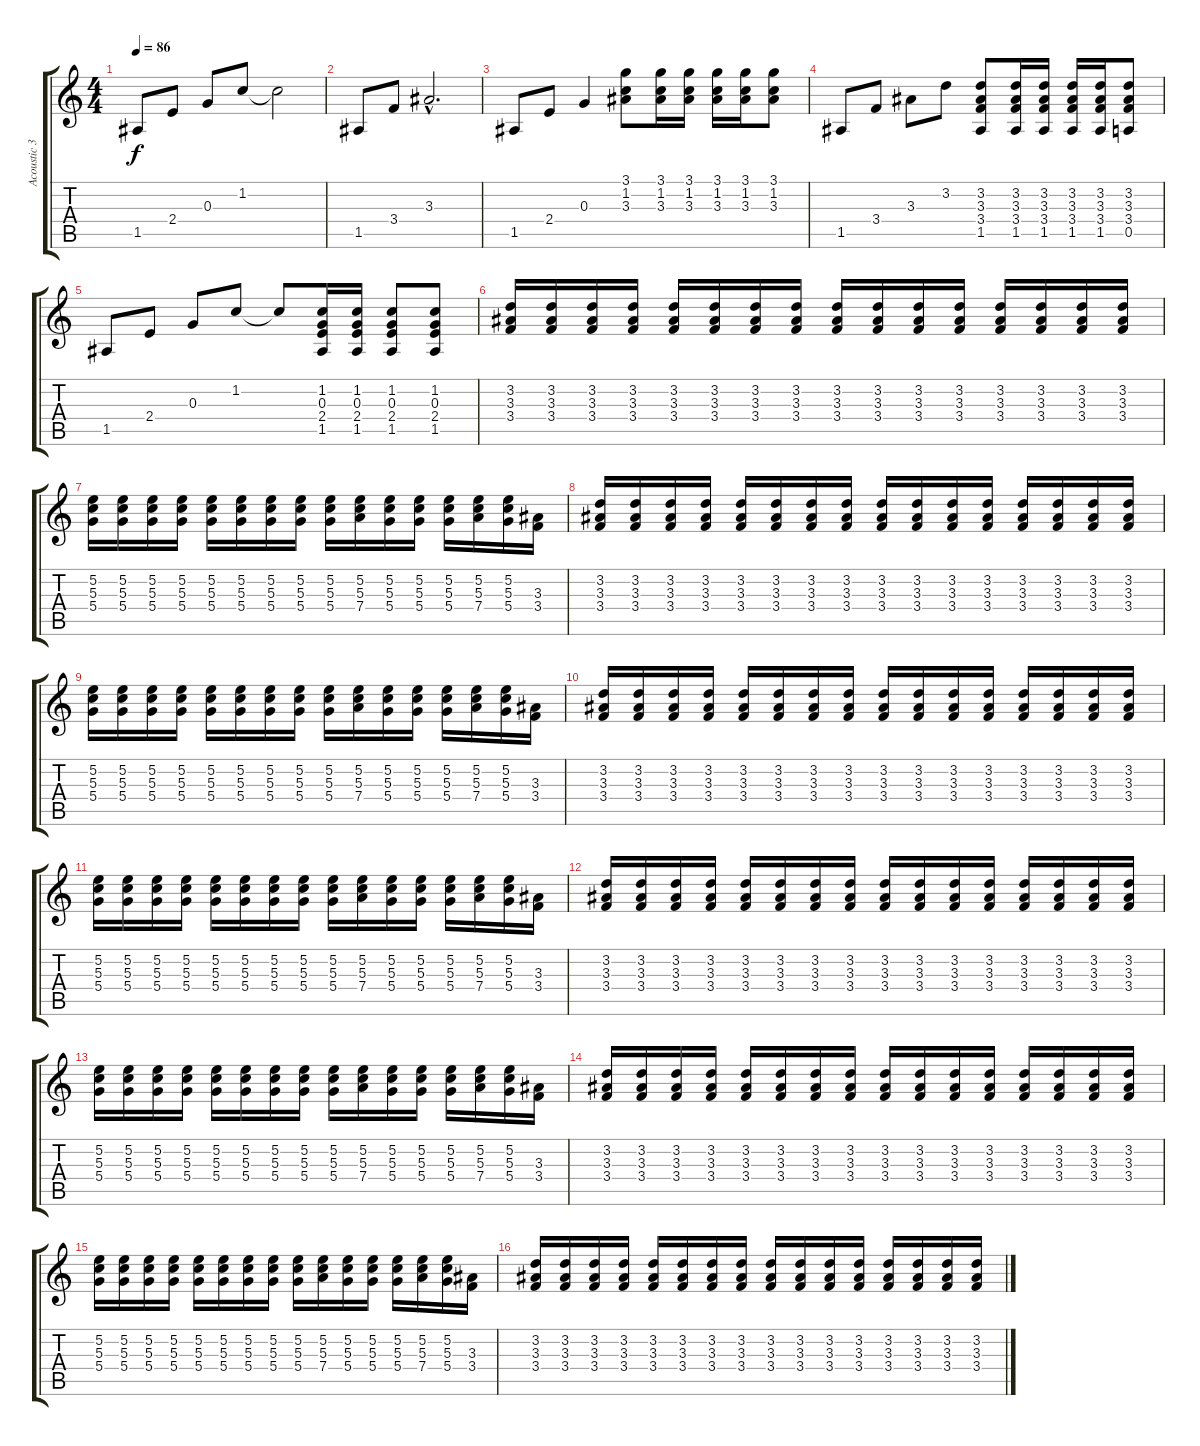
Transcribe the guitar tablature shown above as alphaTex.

\track ("Acoustic 3" "Acoustic 3") {instrument acousticguitarsteel}
\staff {score tabs}
\tuning (E4 B3 G3 D3 A2 E2) {hide}
\ts (4 4)
\tempo 86
\clef g2
\ks c
1.5.8{dy f} 2.4.8 0.3.8 1.2.8 1.2{t}.2 |
1.5.8 3.4.8 3.3{hac}.2{d} |
1.5.8 2.4.8 0.3.4 (3.1 1.2 3.3).8 (3.1 1.2 3.3).16 (3.1 1.2 3.3).16 (3.1 1.2 3.3).16 (3.1 1.2 3.3).16 (3.1 1.2 3.3).8 |
1.5.8 3.4.8 3.3.8 3.2.8 (3.2 3.3 3.4 1.5).8 (3.2 3.3 3.4 1.5).16 (3.2 3.3 3.4 1.5).16 (3.2 3.3 3.4 1.5).16 (3.2 3.3 3.4 1.5).16 (3.2 3.3 3.4 0.5).8 |
1.5.8 2.4.8 0.3.8 1.2.8 1.2{t}.8 (1.2 0.3 2.4 1.5).16 (1.2 0.3 2.4 1.5).16 (1.2 0.3 2.4 1.5).8 (1.2 0.3 2.4 1.5).8 |
(3.2 3.3 3.4).16 (3.2 3.3 3.4).16 (3.2 3.3 3.4).16 (3.2 3.3 3.4).16 (3.2 3.3 3.4).16 (3.2 3.3 3.4).16 (3.2 3.3 3.4).16 (3.2 3.3 3.4).16 (3.2 3.3 3.4).16 (3.2 3.3 3.4).16 (3.2 3.3 3.4).16 (3.2 3.3 3.4).16 (3.2 3.3 3.4).16 (3.2 3.3 3.4).16 (3.2 3.3 3.4).16 (3.2 3.3 3.4).16 |
(5.2 5.3 5.4).16 (5.2 5.3 5.4).16 (5.2 5.3 5.4).16 (5.2 5.3 5.4).16 (5.2 5.3 5.4).16 (5.2 5.3 5.4).16 (5.2 5.3 5.4).16 (5.2 5.3 5.4).16 (5.2 5.3 5.4).16 (5.2 5.3 7.4).16 (5.2 5.3 5.4).16 (5.2 5.3 5.4).16 (5.2 5.3 5.4).16 (5.2 5.3 7.4).16 (5.2 5.3 5.4).16 (3.3 3.4).16 |
(3.2 3.3 3.4).16 (3.2 3.3 3.4).16 (3.2 3.3 3.4).16 (3.2 3.3 3.4).16 (3.2 3.3 3.4).16 (3.2 3.3 3.4).16 (3.2 3.3 3.4).16 (3.2 3.3 3.4).16 (3.2 3.3 3.4).16 (3.2 3.3 3.4).16 (3.2 3.3 3.4).16 (3.2 3.3 3.4).16 (3.2 3.3 3.4).16 (3.2 3.3 3.4).16 (3.2 3.3 3.4).16 (3.2 3.3 3.4).16 |
(5.2 5.3 5.4).16 (5.2 5.3 5.4).16 (5.2 5.3 5.4).16 (5.2 5.3 5.4).16 (5.2 5.3 5.4).16 (5.2 5.3 5.4).16 (5.2 5.3 5.4).16 (5.2 5.3 5.4).16 (5.2 5.3 5.4).16 (5.2 5.3 7.4).16 (5.2 5.3 5.4).16 (5.2 5.3 5.4).16 (5.2 5.3 5.4).16 (5.2 5.3 7.4).16 (5.2 5.3 5.4).16 (3.3 3.4).16 |
(3.2 3.3 3.4).16 (3.2 3.3 3.4).16 (3.2 3.3 3.4).16 (3.2 3.3 3.4).16 (3.2 3.3 3.4).16 (3.2 3.3 3.4).16 (3.2 3.3 3.4).16 (3.2 3.3 3.4).16 (3.2 3.3 3.4).16 (3.2 3.3 3.4).16 (3.2 3.3 3.4).16 (3.2 3.3 3.4).16 (3.2 3.3 3.4).16 (3.2 3.3 3.4).16 (3.2 3.3 3.4).16 (3.2 3.3 3.4).16 |
(5.2 5.3 5.4).16 (5.2 5.3 5.4).16 (5.2 5.3 5.4).16 (5.2 5.3 5.4).16 (5.2 5.3 5.4).16 (5.2 5.3 5.4).16 (5.2 5.3 5.4).16 (5.2 5.3 5.4).16 (5.2 5.3 5.4).16 (5.2 5.3 7.4).16 (5.2 5.3 5.4).16 (5.2 5.3 5.4).16 (5.2 5.3 5.4).16 (5.2 5.3 7.4).16 (5.2 5.3 5.4).16 (3.3 3.4).16 |
(3.2 3.3 3.4).16 (3.2 3.3 3.4).16 (3.2 3.3 3.4).16 (3.2 3.3 3.4).16 (3.2 3.3 3.4).16 (3.2 3.3 3.4).16 (3.2 3.3 3.4).16 (3.2 3.3 3.4).16 (3.2 3.3 3.4).16 (3.2 3.3 3.4).16 (3.2 3.3 3.4).16 (3.2 3.3 3.4).16 (3.2 3.3 3.4).16 (3.2 3.3 3.4).16 (3.2 3.3 3.4).16 (3.2 3.3 3.4).16 |
(5.2 5.3 5.4).16 (5.2 5.3 5.4).16 (5.2 5.3 5.4).16 (5.2 5.3 5.4).16 (5.2 5.3 5.4).16 (5.2 5.3 5.4).16 (5.2 5.3 5.4).16 (5.2 5.3 5.4).16 (5.2 5.3 5.4).16 (5.2 5.3 7.4).16 (5.2 5.3 5.4).16 (5.2 5.3 5.4).16 (5.2 5.3 5.4).16 (5.2 5.3 7.4).16 (5.2 5.3 5.4).16 (3.3 3.4).16 |
(3.2 3.3 3.4).16 (3.2 3.3 3.4).16 (3.2 3.3 3.4).16 (3.2 3.3 3.4).16 (3.2 3.3 3.4).16 (3.2 3.3 3.4).16 (3.2 3.3 3.4).16 (3.2 3.3 3.4).16 (3.2 3.3 3.4).16 (3.2 3.3 3.4).16 (3.2 3.3 3.4).16 (3.2 3.3 3.4).16 (3.2 3.3 3.4).16 (3.2 3.3 3.4).16 (3.2 3.3 3.4).16 (3.2 3.3 3.4).16 |
(5.2 5.3 5.4).16 (5.2 5.3 5.4).16 (5.2 5.3 5.4).16 (5.2 5.3 5.4).16 (5.2 5.3 5.4).16 (5.2 5.3 5.4).16 (5.2 5.3 5.4).16 (5.2 5.3 5.4).16 (5.2 5.3 5.4).16 (5.2 5.3 7.4).16 (5.2 5.3 5.4).16 (5.2 5.3 5.4).16 (5.2 5.3 5.4).16 (5.2 5.3 7.4).16 (5.2 5.3 5.4).16 (3.3 3.4).16 |
(3.2 3.3 3.4).16 (3.2 3.3 3.4).16 (3.2 3.3 3.4).16 (3.2 3.3 3.4).16 (3.2 3.3 3.4).16 (3.2 3.3 3.4).16 (3.2 3.3 3.4).16 (3.2 3.3 3.4).16 (3.2 3.3 3.4).16 (3.2 3.3 3.4).16 (3.2 3.3 3.4).16 (3.2 3.3 3.4).16 (3.2 3.3 3.4).16 (3.2 3.3 3.4).16 (3.2 3.3 3.4).16 (3.2 3.3 3.4).16
